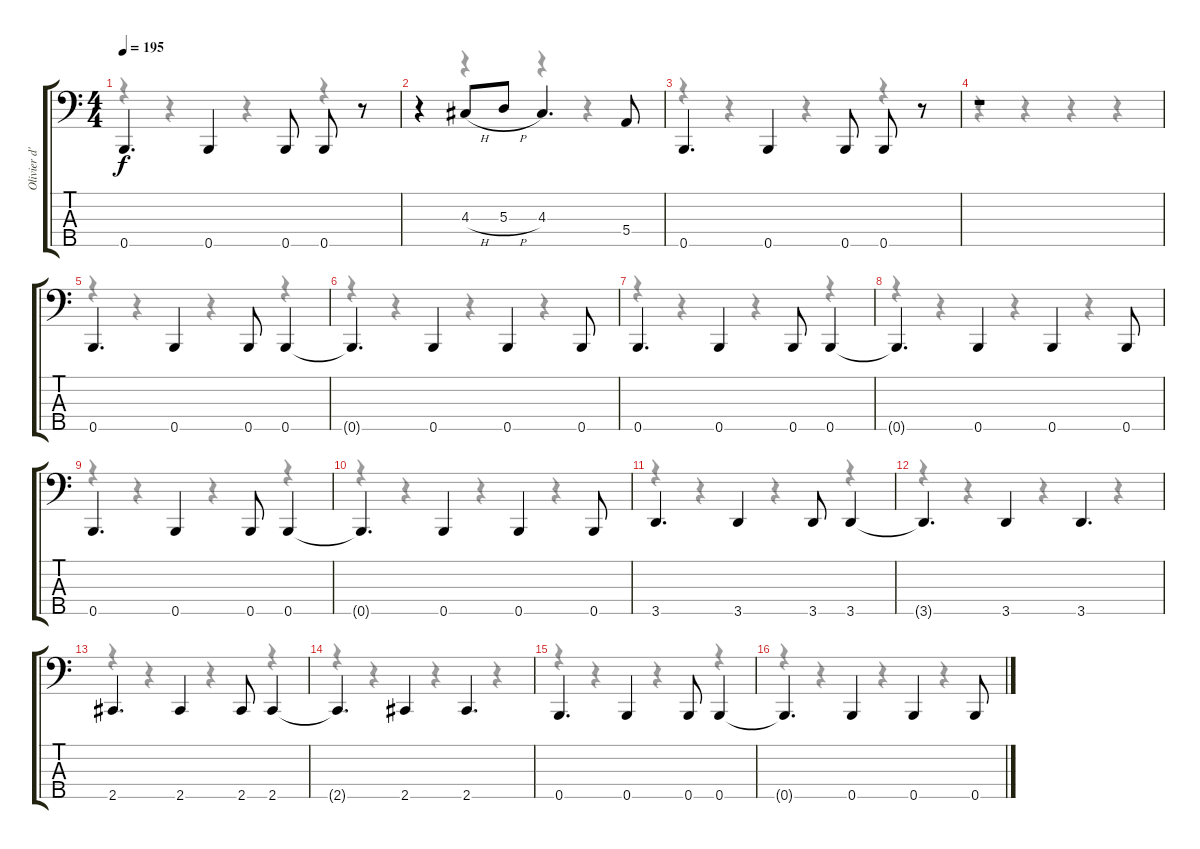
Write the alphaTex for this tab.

\track ("Olivier d'Aries (Bass)" "Olivier d'") {instrument electricbassfinger}
\staff {score tabs}
\tuning (G2 D2 A1 E1 B0) {hide}
\voice
\ts (4 4)
\tempo 195
\clef f4
\ks c
0.5.4{d dy f} 0.5.4 0.5.8 0.5.8 r.8 |
r.4 4.3{h}.8 5.3{h}.8 4.3.4{d} 5.4.8 |
0.5.4{d} 0.5.4 0.5.8 0.5.8 r.8 |
r.1 |
0.5.4{d} 0.5.4 0.5.8 0.5.4 |
0.5{t}.4{d} 0.5.4 0.5.4 0.5.8 |
0.5.4{d} 0.5.4 0.5.8 0.5.4 |
0.5{t}.4{d} 0.5.4 0.5.4 0.5.8 |
0.5.4{d} 0.5.4 0.5.8 0.5.4 |
0.5{t}.4{d} 0.5.4 0.5.4 0.5.8 |
3.5.4{d} 3.5.4 3.5.8 3.5.4 |
3.5{t}.4{d} 3.5.4 3.5.4{d} |
2.5.4{d} 2.5.4 2.5.8 2.5.4 |
2.5{t}.4{d} 2.5.4 2.5.4{d} |
0.5.4{d} 0.5.4 0.5.8 0.5.4 |
0.5{t}.4{d} 0.5.4 0.5.4 0.5.8
\voice
\clef f4
\ottava regular
\simile none
\ks c
r.4{dy f} r.4 r.4 r.4 |
r.4 r.4 r.4 r.4 |
r.4 r.4 r.4 r.4 |
r.4 r.4 r.4 r.4 |
r.4 r.4 r.4 r.4 |
r.4 r.4 r.4 r.4 |
r.4 r.4 r.4 r.4 |
r.4 r.4 r.4 r.4 |
r.4 r.4 r.4 r.4 |
r.4 r.4 r.4 r.4 |
r.4 r.4 r.4 r.4 |
r.4 r.4 r.4 r.4 |
r.4 r.4 r.4 r.4 |
r.4 r.4 r.4 r.4 |
r.4 r.4 r.4 r.4 |
r.4 r.4 r.4 r.4
